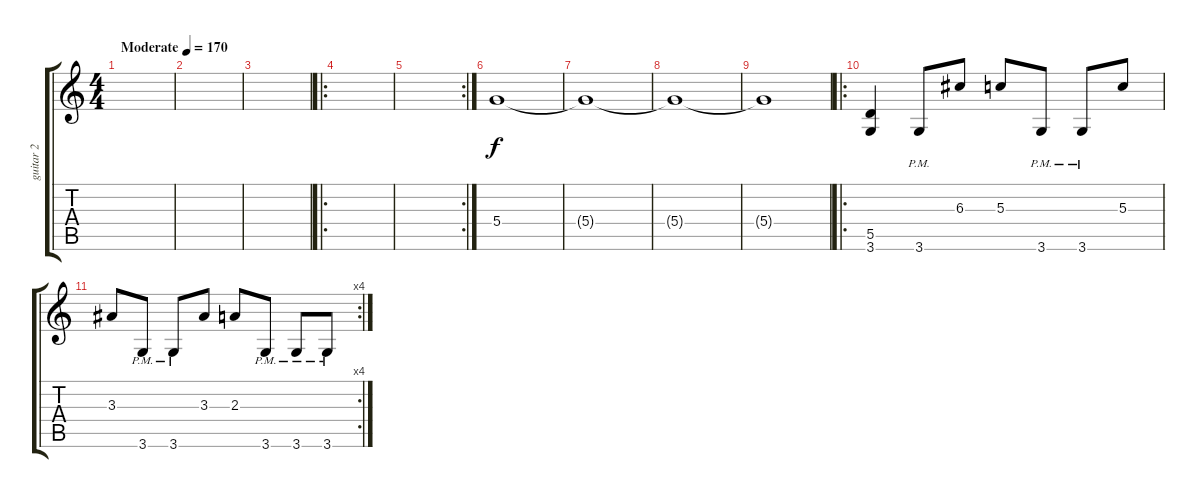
\track ("guitar 2" "guitar 2") {instrument overdrivenguitar}
\staff {score tabs}
\tuning (E4 B3 G3 D3 A2 E2) {hide}
\ts (4 4)
\tempo (170 "Moderate")
\clef g2
\ks c
|
|
|
\ro
|
\rc 2
|
5.4.1 |
5.4{t}.1 |
5.4{t}.1 |
5.4{t}.1 |
\ro
(5.5 3.6).4 3.6{pm}.8 6.3.8 5.3.8 3.6{pm}.8 3.6{pm}.8 5.3.8 |
\rc 4
3.3.8 3.6{pm}.8 3.6{pm}.8 3.3.8 2.3.8 3.6{pm}.8 3.6{pm}.8 3.6{pm}.8
